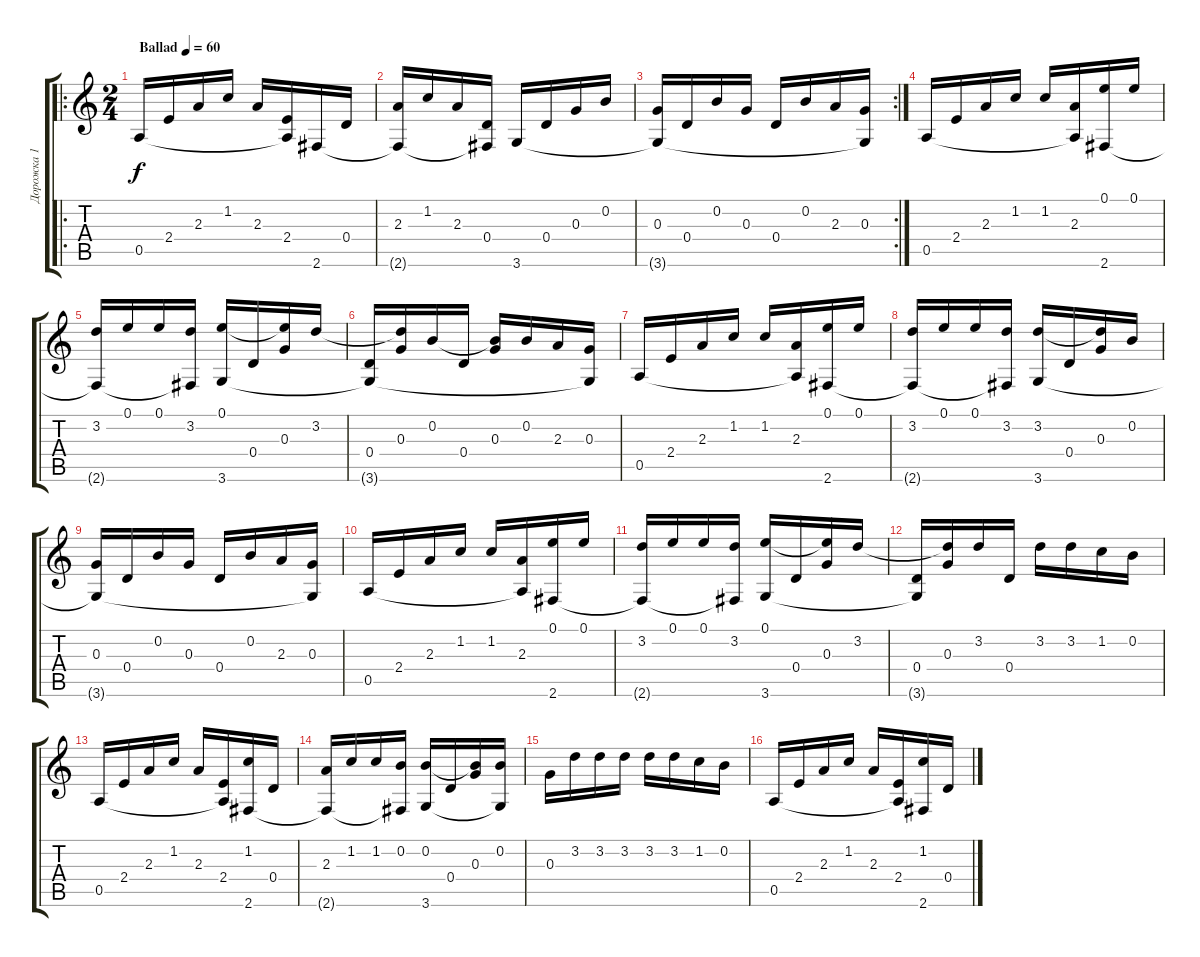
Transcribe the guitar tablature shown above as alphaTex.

\track ("Дорожка 1" "Дорожка 1") {instrument acousticguitarnylon}
\staff {score tabs}
\tuning (E4 B3 G3 D3 A2 E2) {hide}
\ro
\ts (2 4)
\tempo (60 "Ballad")
\clef g2
\ks aminor
0.5.16{dy f instrument acousticguitarnylon} 2.4.16 2.3.16 1.2.16 2.3.16 (2.4 0.5{t}).16 2.6.16 0.4.16 |
(2.3 2.6{t}).16 1.2.16 2.3.16 (0.4 2.6{t}).16 3.6.16 0.4.16 0.3.16 0.2.16 |
\rc 2
(0.3 3.6{t}).16 0.4.16 0.2.16 0.3.16 0.4.16 0.2.16 2.3.16 (0.3 3.6{t}).16 |
0.5.16 2.4.16 2.3.16 1.2.16 1.2.16 (2.3 0.5{t}).16 (0.1 2.6).16 0.1.16 |
(3.2 2.6{t}).16 0.1.16 0.1.16 (3.2 2.6{t}).16 (0.1 3.6).16 0.4.16 (0.1{t} 0.3).16 3.2.16 |
(0.4 3.6{t}).16 (3.2{t} 0.3).16 0.2.16 0.4.16 (0.2{t} 0.3).16 0.2.16 2.3.16 (0.3 3.6{t}).16 |
0.5.16 2.4.16 2.3.16 1.2.16 1.2.16 (2.3 0.5{t}).16 (0.1 2.6).16 0.1.16 |
(3.2 2.6{t}).16 0.1.16 0.1.16 (3.2 2.6{t}).16 (3.2 3.6).16 0.4.16 (3.2{t} 0.3).16 0.2.16 |
(0.3 3.6{t}).16 0.4.16 0.2.16 0.3.16 0.4.16 0.2.16 2.3.16 (0.3 3.6{t}).16 |
0.5.16 2.4.16 2.3.16 1.2.16 1.2.16 (2.3 0.5{t}).16 (0.1 2.6).16 0.1.16 |
(3.2 2.6{t}).16 0.1.16 0.1.16 (3.2 2.6{t}).16 (0.1 3.6).16 0.4.16 (0.1{t} 0.3).16 3.2.16 |
(0.4 3.6{t}).16 (3.2{t} 0.3).16 3.2.16 0.4.16 3.2.16 3.2.16 1.2.16 0.2.16 |
0.5.16 2.4.16 2.3.16 1.2.16 2.3.16 (2.4 0.5{t}).16 (1.2 2.6).16 0.4.16 |
(2.3 2.6{t}).16 1.2.16 1.2.16 (0.2 2.6{t}).16 (0.2 3.6).16 0.4.16 (0.2{t} 0.3).16 (0.2 3.6{t}).16 |
0.3.16 3.2.16 3.2.16 3.2.16 3.2.16 3.2.16 1.2.16 0.2.16 |
0.5.16 2.4.16 2.3.16 1.2.16 2.3.16 (2.4 0.5{t}).16 (1.2 2.6).16 0.4.16
